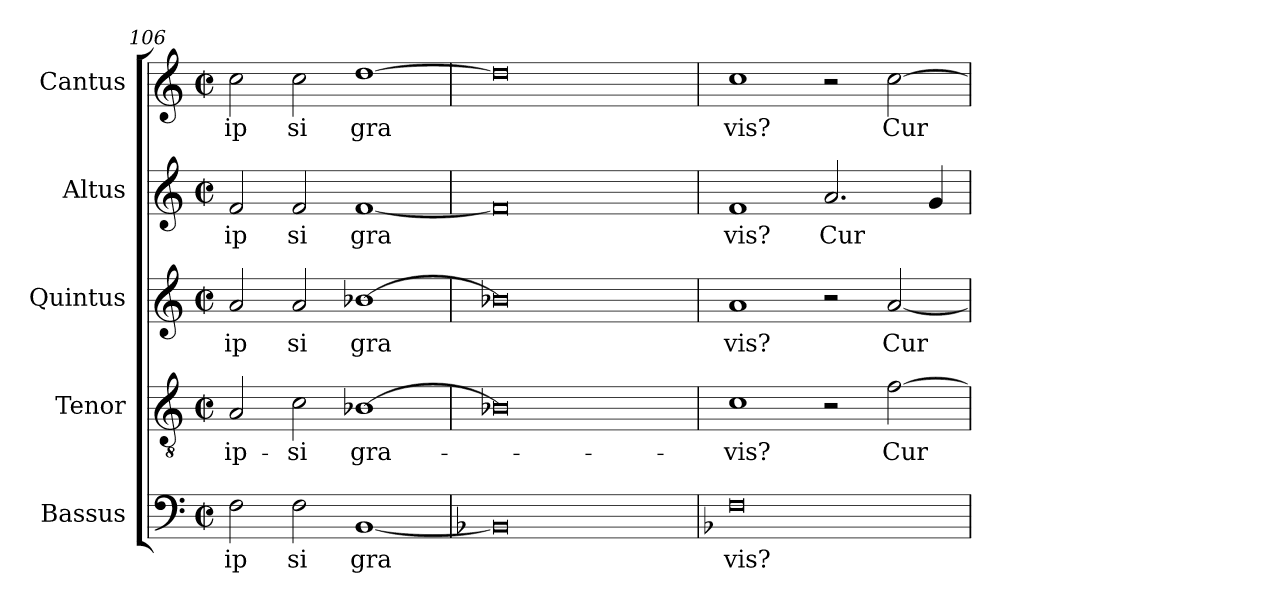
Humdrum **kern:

**kern	**text	**kern	**text	**kern	**text	**kern	**text	**kern	**text
*part5	*part5	*part4	*part4	*part3	*part3	*part2	*part2	*part1	*part1
*staff5	*staff5	*staff4	*staff4	*staff3	*staff3	*staff2	*staff2	*staff1	*staff1
*I"Bassus	*	*I"Tenor	*	*I"Quintus	*	*I"Altus	*	*I"Cantus	*
*clefF4	*	*clefGv2	*	*clefG2	*	*clefG2	*	*clefG2	*
*	*	*	*	*k[]	*	*k[]	*	*	*
*	*	*	*	*C:	*	*C:	*	*	*
*M2/2	*	*M2/2	*	*M2/2	*	*M2/2	*	*M2/2	*
*met(c|)	*	*met(c|)	*	*met(c|)	*	*met(c|)	*	*met(c|)	*
=106	=106	=106	=106	=106	=106	=106	=106	=106	=106
!	!LO:LY:b:cj	!	!LO:LY:b:cj	!	!LO:LY:b:cj	!	!LO:LY:b:cj	!	!LO:LY:b:cj
2F\	ip	2A/	-ip-	2a/	ip	2f/	ip	2cc\	ip
!	!LO:LY:b:cj	!	!LO:LY:b:cj	!	!LO:LY:b:cj	!	!LO:LY:b:cj	!	!LO:LY:b:cj
2F\	si	2c\	-si	2a/	si	2f/	si	2cc\	si
!	!LO:LY:b:cj	!	!LO:LY:b:cj	!	!LO:LY:b:cj	!	!LO:LY:b:cj	!	!LO:LY:b:cj
[>1BB	gra	[>1B-X	gra-	[>1b-X	gra	[>1f	gra	[>1dd	gra
!!LO:LB:g=z
=107	=107	=107	=107	=107	=107	=107	=107	=107	=107
*k[b-]	*	*	*	*	*	*	*	*	*
*F:	*	*	*	*	*	*	*	*	*
*	*	*^	*	*^	*	*	*	*^	*
0BB]	.	0B-X]	2...ryy	.	0b-X]	2...ryy	.	0f]	.	0dd]	2...ryy	.
.	.	.	1ryy	.	.	1ryy	.	.	.	.	1ryy	.
.	.	.	16ryy	.	.	16ryy	.	.	.	.	16ryy	.
*	*	*v	*v	*	*	*	*	*	*	*v	*v	*
*	*	*	*	*v	*v	*	*	*	*	*
=108	=108	=108	=108	=108	=108	=108	=108	=108	=108
*k[b-]	*	*	*	*	*	*	*	*	*
*F:	*	*	*	*	*	*	*	*	*
*	*	*^	*	*^	*	*	*	*^	*
!	!LO:LY:b:cj	!	!	!LO:LY:b:cj	!	!	!LO:LY:b:cj	!	!LO:LY:b:cj	!	!	!LO:LY:b:cj
*	*	*v	*v	*	*	*	*	*	*	*v	*v	*
*	*	*	*	*v	*v	*	*	*	*	*
0F	vis?	1c	-vis?	1a	vis?	1f	vis?	1cc	vis?
!	!	!	!	!	!	!	!LO:LY:b	!	!
.	.	2r	.	2r	.	2.a/	Cur	2r	.
!	!	!	!LO:LY:b	!	!LO:LY:b	!	!	!	!LO:LY:b
.	.	[>2f\	Cur	[<2a/	Cur	.	.	[>2cc\	Cur
.	.	.	.	.	.	4g/	.	.	.
=	=	=	=	=	=	=	=	=	=
*-	*-	*-	*-	*-	*-	*-	*-	*-	*-
